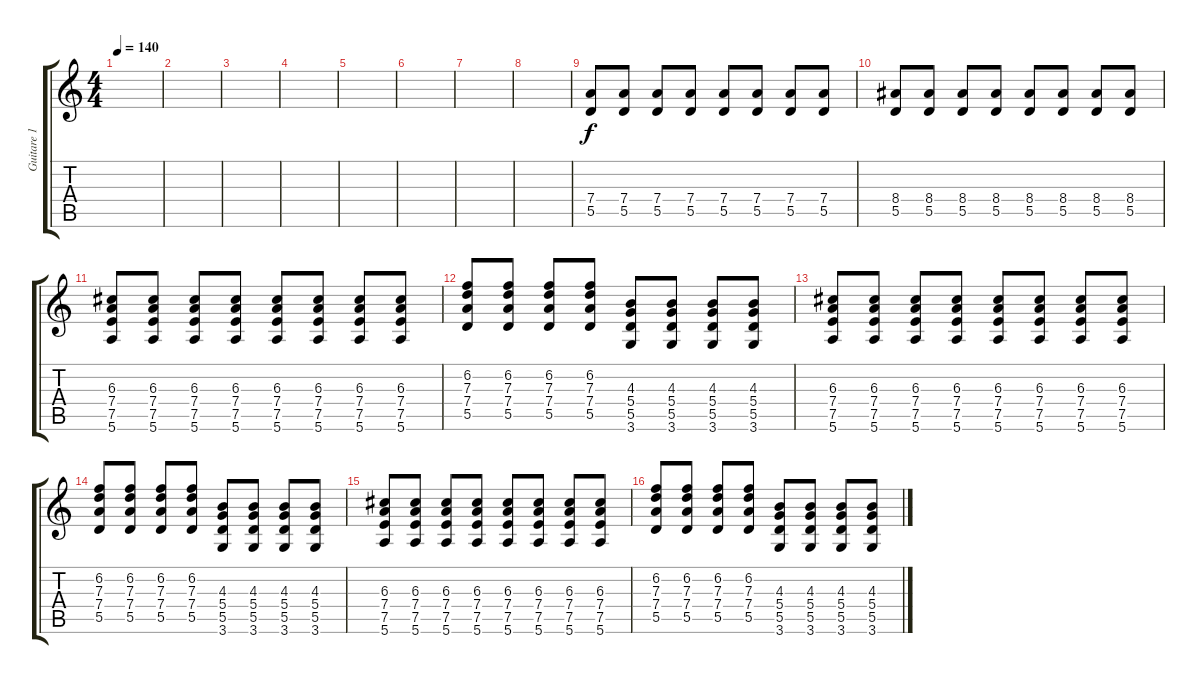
\track ("Guitare 1 (Emmanuel)" "Guitare 1 ") {instrument distortionguitar}
\staff {score tabs}
\tuning (E4 B3 G3 D3 A2 E2) {hide}
\ts (4 4)
\tempo 140
\clef g2
\ks c
|
|
|
|
|
|
|
|
(7.4 5.5).8 (7.4 5.5).8 (7.4 5.5).8 (7.4 5.5).8 (7.4 5.5).8 (7.4 5.5).8 (7.4 5.5).8 (7.4 5.5).8 |
(8.4 5.5).8 (8.4 5.5).8 (8.4 5.5).8 (8.4 5.5).8 (8.4 5.5).8 (8.4 5.5).8 (8.4 5.5).8 (8.4 5.5).8 |
(6.3 7.4 7.5 5.6).8 (6.3 7.4 7.5 5.6).8 (6.3 7.4 7.5 5.6).8 (6.3 7.4 7.5 5.6).8 (6.3 7.4 7.5 5.6).8 (6.3 7.4 7.5 5.6).8 (6.3 7.4 7.5 5.6).8 (6.3 7.4 7.5 5.6).8 |
(6.2 7.3 7.4 5.5).8 (6.2 7.3 7.4 5.5).8 (6.2 7.3 7.4 5.5).8 (6.2 7.3 7.4 5.5).8 (4.3 5.4 5.5 3.6).8 (4.3 5.4 5.5 3.6).8 (4.3 5.4 5.5 3.6).8 (4.3 5.4 5.5 3.6).8 |
(6.3 7.4 7.5 5.6).8 (6.3 7.4 7.5 5.6).8 (6.3 7.4 7.5 5.6).8 (6.3 7.4 7.5 5.6).8 (6.3 7.4 7.5 5.6).8 (6.3 7.4 7.5 5.6).8 (6.3 7.4 7.5 5.6).8 (6.3 7.4 7.5 5.6).8 |
(6.2 7.3 7.4 5.5).8 (6.2 7.3 7.4 5.5).8 (6.2 7.3 7.4 5.5).8 (6.2 7.3 7.4 5.5).8 (4.3 5.4 5.5 3.6).8 (4.3 5.4 5.5 3.6).8 (4.3 5.4 5.5 3.6).8 (4.3 5.4 5.5 3.6).8 |
(6.3 7.4 7.5 5.6).8 (6.3 7.4 7.5 5.6).8 (6.3 7.4 7.5 5.6).8 (6.3 7.4 7.5 5.6).8 (6.3 7.4 7.5 5.6).8 (6.3 7.4 7.5 5.6).8 (6.3 7.4 7.5 5.6).8 (6.3 7.4 7.5 5.6).8 |
(6.2 7.3 7.4 5.5).8 (6.2 7.3 7.4 5.5).8 (6.2 7.3 7.4 5.5).8 (6.2 7.3 7.4 5.5).8 (4.3 5.4 5.5 3.6).8 (4.3 5.4 5.5 3.6).8 (4.3 5.4 5.5 3.6).8 (4.3 5.4 5.5 3.6).8
